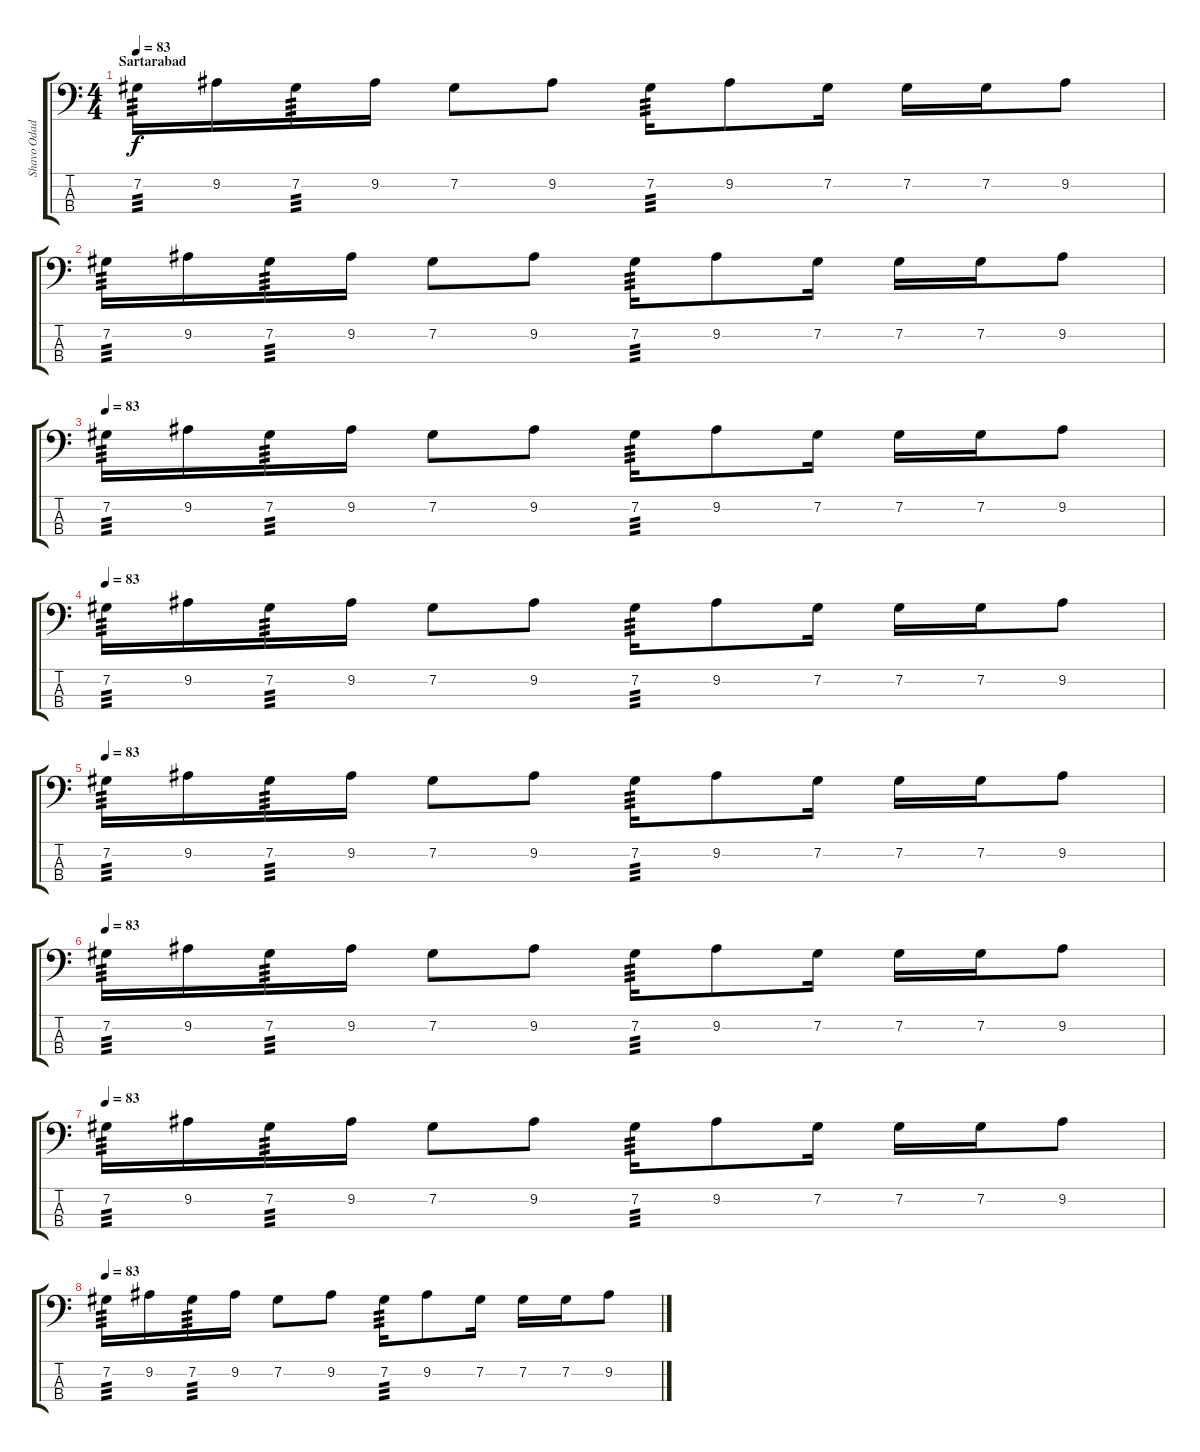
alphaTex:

\track ("Shavo Odadjian" "Shavo Odad") {instrument electricbassfinger}
\staff {score tabs}
\tuning (Gb2 Db2 Ab1 Db1) {hide}
\ts (4 4)
\section ("" "Sartarabad")
\tempo 83
\clef f4
\ks c
7.2.16{tp 3 dy f volume 12} 9.2.16 7.2.16{tp 3} 9.2.16 7.2.8 9.2.8 7.2.16{tp 3} 9.2.8 7.2.16 7.2.16 7.2.16 9.2.8 |
7.2.16{tp 3} 9.2.16 7.2.16{tp 3} 9.2.16 7.2.8 9.2.8 7.2.16{tp 3} 9.2.8 7.2.16 7.2.16 7.2.16 9.2.8 |
\tempo 83
7.2.16{tp 3} 9.2.16 7.2.16{tp 3} 9.2.16 7.2.8 9.2.8 7.2.16{tp 3} 9.2.8 7.2.16 7.2.16 7.2.16 9.2.8 |
\tempo 83
7.2.16{tp 3} 9.2.16 7.2.16{tp 3} 9.2.16 7.2.8 9.2.8 7.2.16{tp 3} 9.2.8 7.2.16 7.2.16 7.2.16 9.2.8 |
\tempo 83
7.2.16{tp 3} 9.2.16 7.2.16{tp 3} 9.2.16 7.2.8 9.2.8 7.2.16{tp 3} 9.2.8 7.2.16 7.2.16 7.2.16 9.2.8 |
\tempo 83
7.2.16{tp 3} 9.2.16 7.2.16{tp 3} 9.2.16 7.2.8 9.2.8 7.2.16{tp 3} 9.2.8 7.2.16 7.2.16 7.2.16 9.2.8 |
\tempo 83
7.2.16{tp 3} 9.2.16 7.2.16{tp 3} 9.2.16 7.2.8 9.2.8 7.2.16{tp 3} 9.2.8 7.2.16 7.2.16 7.2.16 9.2.8 |
\tempo 83
7.2.16{tp 3} 9.2.16 7.2.16{tp 3} 9.2.16 7.2.8 9.2.8 7.2.16{tp 3} 9.2.8 7.2.16 7.2.16 7.2.16 9.2.8
